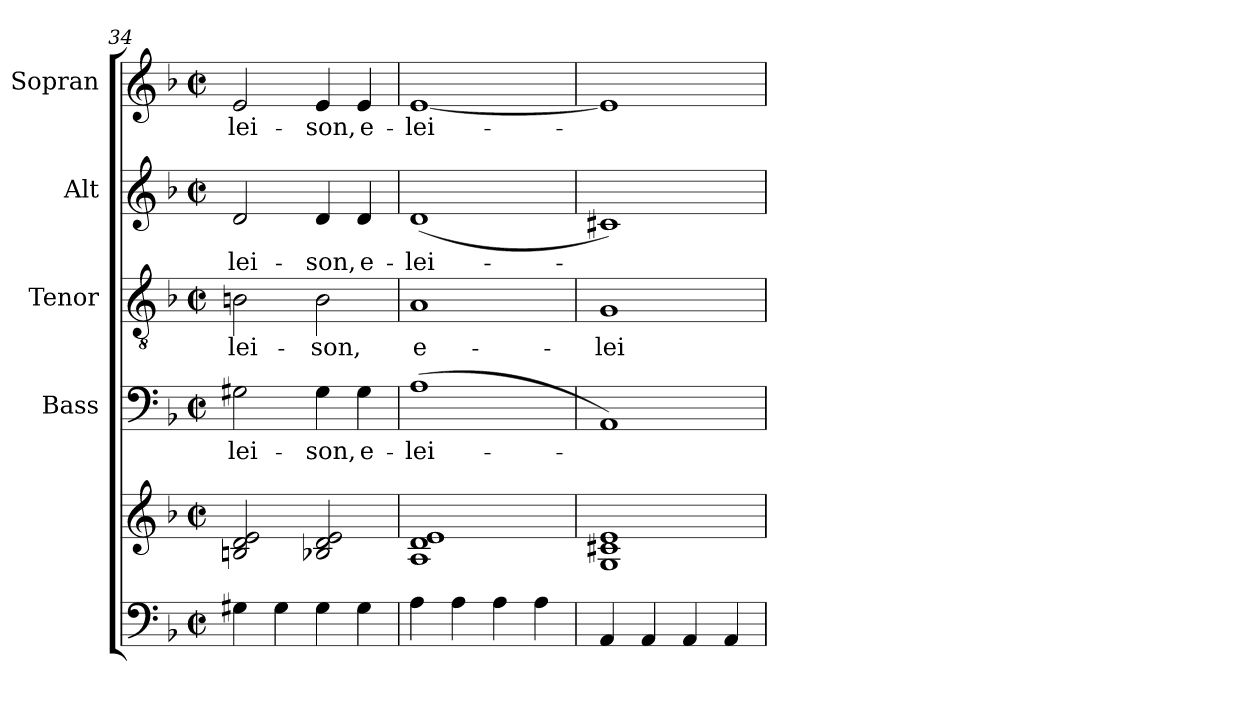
**kern	**kern	**kern	**text	**kern	**text	**kern	**text	**kern	**text
*part5	*part5	*part4	*part4	*part3	*part3	*part2	*part2	*part1	*part1
*staff6	*staff5	*staff4	*staff4	*staff3	*staff3	*staff2	*staff2	*staff1	*staff1
*	*	*I"Bass	*	*I"Tenor	*	*I"Alt	*	*I"Sopran	*
*	*	*I'B.	*	*I'T.	*	*I'A.	*	*I'S.	*
*clefF4	*clefG2	*clefF4	*	*clefGv2	*	*clefG2	*	*clefG2	*
*k[b-]	*k[b-]	*k[b-]	*	*k[b-]	*	*k[b-]	*	*k[b-]	*
*F:	*F:	*F:	*	*F:	*	*F:	*	*F:	*
*M2/2	*M2/2	*M2/2	*	*M2/2	*	*M2/2	*	*M2/2	*
*met(c|)	*met(c|)	*met(c|)	*	*met(c|)	*	*met(c|)	*	*met(c|)	*
=34	=34	=34	=34	=34	=34	=34	=34	=34	=34
!	!	!	!LO:LY:b	!	!LO:LY:b	!	!LO:LY:b	!	!LO:LY:b
4G#X\	2Bn/ 2d/ 2e/	2G#X\	-lei-	2Bn\	-lei-	2d/	-lei-	2e/	-lei-
4G#\	.	.	.	.	.	.	.	.	.
!	!	!	!LO:LY:b	!	!LO:LY:b	!	!LO:LY:b	!	!LO:LY:b
4G#\	2B-X/ 2d/ 2e/	4G#\	-son,	2B\	-son,	4d/	-son,	4e/	-son,
!	!	!	!LO:LY:b	!	!	!	!LO:LY:b	!	!LO:LY:b
4G#\	.	4G#\	e-	.	.	4d/	e-	4e/	e-
=35	=35	=35	=35	=35	=35	=35	=35	=35	=35
!	!	!	!LO:LY:b	!	!LO:LY:b	!	!LO:LY:b	!	!LO:LY:b
4A\	1A 1d 1e	(>1A	-lei-	1A	e-	(<1d	-lei-	[1e	-lei-
4A\	.	.	.	.	.	.	.	.	.
4A\	.	.	.	.	.	.	.	.	.
4A\	.	.	.	.	.	.	.	.	.
=36	=36	=36	=36	=36	=36	=36	=36	=36	=36
!	!	!	!	!	!LO:LY:b	!	!	!	!
4AA/	1G 1c#X 1e	1AA)	.	1G	-lei-	1c#X)	.	1e]	.
4AA/	.	.	.	.	.	.	.	.	.
4AA/	.	.	.	.	.	.	.	.	.
4AA/	.	.	.	.	.	.	.	.	.
=	=	=	=	=	=	=	=	=	=
*-	*-	*-	*-	*-	*-	*-	*-	*-	*-
